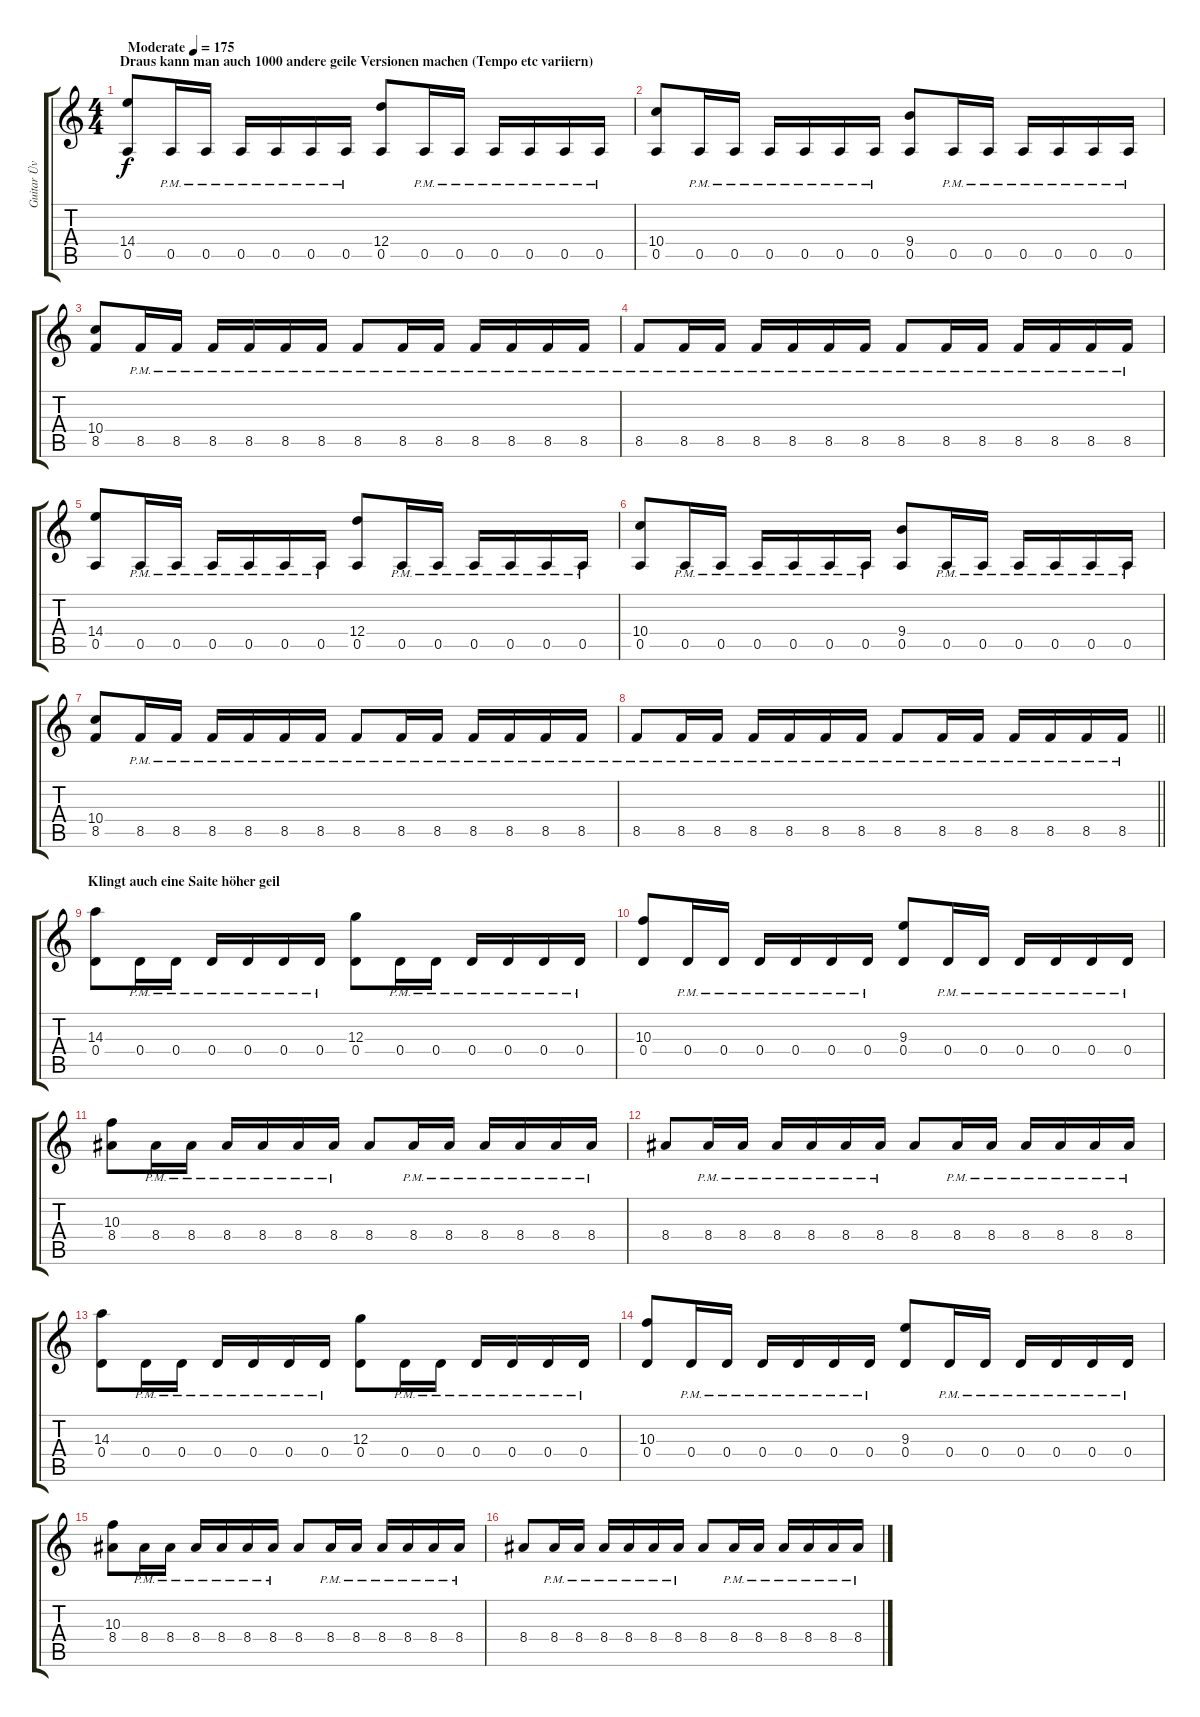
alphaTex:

\track ("Guitar Üv" "Guitar Üv") {instrument distortionguitar}
\staff {score tabs}
\tuning (E4 B3 G3 D3 A2 E2) {hide}
\ts (4 4)
\section ("" "Draus kann man auch 1000 andere geile Versionen machen (Tempo etc variiern)")
\tempo (175 "Moderate")
\clef g2
\ks c
(14.4 0.5).8{dy f instrument distortionguitar} 0.5{pm}.16 0.5{pm}.16 0.5{pm}.16 0.5{pm}.16 0.5{pm}.16 0.5{pm}.16 (12.4 0.5).8 0.5{pm}.16 0.5{pm}.16 0.5{pm}.16 0.5{pm}.16 0.5{pm}.16 0.5{pm}.16 |
(10.4 0.5).8 0.5{pm}.16 0.5{pm}.16 0.5{pm}.16 0.5{pm}.16 0.5{pm}.16 0.5{pm}.16 (9.4 0.5).8 0.5{pm}.16 0.5{pm}.16 0.5{pm}.16 0.5{pm}.16 0.5{pm}.16 0.5{pm}.16 |
(10.4 8.5).8 8.5{pm}.16 8.5{pm}.16 8.5{pm}.16 8.5{pm}.16 8.5{pm}.16 8.5{pm}.16 8.5{pm}.8 8.5{pm}.16 8.5{pm}.16 8.5{pm}.16 8.5{pm}.16 8.5{pm}.16 8.5{pm}.16 |
8.5{pm}.8 8.5{pm}.16 8.5{pm}.16 8.5{pm}.16 8.5{pm}.16 8.5{pm}.16 8.5{pm}.16 8.5{pm}.8 8.5{pm}.16 8.5{pm}.16 8.5{pm}.16 8.5{pm}.16 8.5{pm}.16 8.5{pm}.16 |
(14.4 0.5).8 0.5{pm}.16 0.5{pm}.16 0.5{pm}.16 0.5{pm}.16 0.5{pm}.16 0.5{pm}.16 (12.4 0.5).8 0.5{pm}.16 0.5{pm}.16 0.5{pm}.16 0.5{pm}.16 0.5{pm}.16 0.5{pm}.16 |
(10.4 0.5).8 0.5{pm}.16 0.5{pm}.16 0.5{pm}.16 0.5{pm}.16 0.5{pm}.16 0.5{pm}.16 (9.4 0.5).8 0.5{pm}.16 0.5{pm}.16 0.5{pm}.16 0.5{pm}.16 0.5{pm}.16 0.5{pm}.16 |
(10.4 8.5).8 8.5{pm}.16 8.5{pm}.16 8.5{pm}.16 8.5{pm}.16 8.5{pm}.16 8.5{pm}.16 8.5{pm}.8 8.5{pm}.16 8.5{pm}.16 8.5{pm}.16 8.5{pm}.16 8.5{pm}.16 8.5{pm}.16 |
\barLineRight lightlight
8.5{pm}.8 8.5{pm}.16 8.5{pm}.16 8.5{pm}.16 8.5{pm}.16 8.5{pm}.16 8.5{pm}.16 8.5{pm}.8 8.5{pm}.16 8.5{pm}.16 8.5{pm}.16 8.5{pm}.16 8.5{pm}.16 8.5{pm}.16 |
\section ("" "Klingt auch eine Saite höher geil")
(14.3 0.4).8 0.4{pm}.16 0.4{pm}.16 0.4{pm}.16 0.4{pm}.16 0.4{pm}.16 0.4{pm}.16 (12.3 0.4).8 0.4{pm}.16 0.4{pm}.16 0.4{pm}.16 0.4{pm}.16 0.4{pm}.16 0.4{pm}.16 |
(10.3 0.4).8 0.4{pm}.16 0.4{pm}.16 0.4{pm}.16 0.4{pm}.16 0.4{pm}.16 0.4{pm}.16 (9.3 0.4).8 0.4{pm}.16 0.4{pm}.16 0.4{pm}.16 0.4{pm}.16 0.4{pm}.16 0.4{pm}.16 |
(10.3 8.4).8 8.4{pm}.16 8.4{pm}.16 8.4{pm}.16 8.4{pm}.16 8.4{pm}.16 8.4{pm}.16 8.4.8 8.4{pm}.16 8.4{pm}.16 8.4{pm}.16 8.4{pm}.16 8.4{pm}.16 8.4{pm}.16 |
8.4.8 8.4{pm}.16 8.4{pm}.16 8.4{pm}.16 8.4{pm}.16 8.4{pm}.16 8.4{pm}.16 8.4.8 8.4{pm}.16 8.4{pm}.16 8.4{pm}.16 8.4{pm}.16 8.4{pm}.16 8.4{pm}.16 |
(14.3 0.4).8 0.4{pm}.16 0.4{pm}.16 0.4{pm}.16 0.4{pm}.16 0.4{pm}.16 0.4{pm}.16 (12.3 0.4).8 0.4{pm}.16 0.4{pm}.16 0.4{pm}.16 0.4{pm}.16 0.4{pm}.16 0.4{pm}.16 |
(10.3 0.4).8 0.4{pm}.16 0.4{pm}.16 0.4{pm}.16 0.4{pm}.16 0.4{pm}.16 0.4{pm}.16 (9.3 0.4).8 0.4{pm}.16 0.4{pm}.16 0.4{pm}.16 0.4{pm}.16 0.4{pm}.16 0.4{pm}.16 |
(10.3 8.4).8 8.4{pm}.16 8.4{pm}.16 8.4{pm}.16 8.4{pm}.16 8.4{pm}.16 8.4{pm}.16 8.4.8 8.4{pm}.16 8.4{pm}.16 8.4{pm}.16 8.4{pm}.16 8.4{pm}.16 8.4{pm}.16 |
8.4.8 8.4{pm}.16 8.4{pm}.16 8.4{pm}.16 8.4{pm}.16 8.4{pm}.16 8.4{pm}.16 8.4.8 8.4{pm}.16 8.4{pm}.16 8.4{pm}.16 8.4{pm}.16 8.4{pm}.16 8.4{pm}.16
